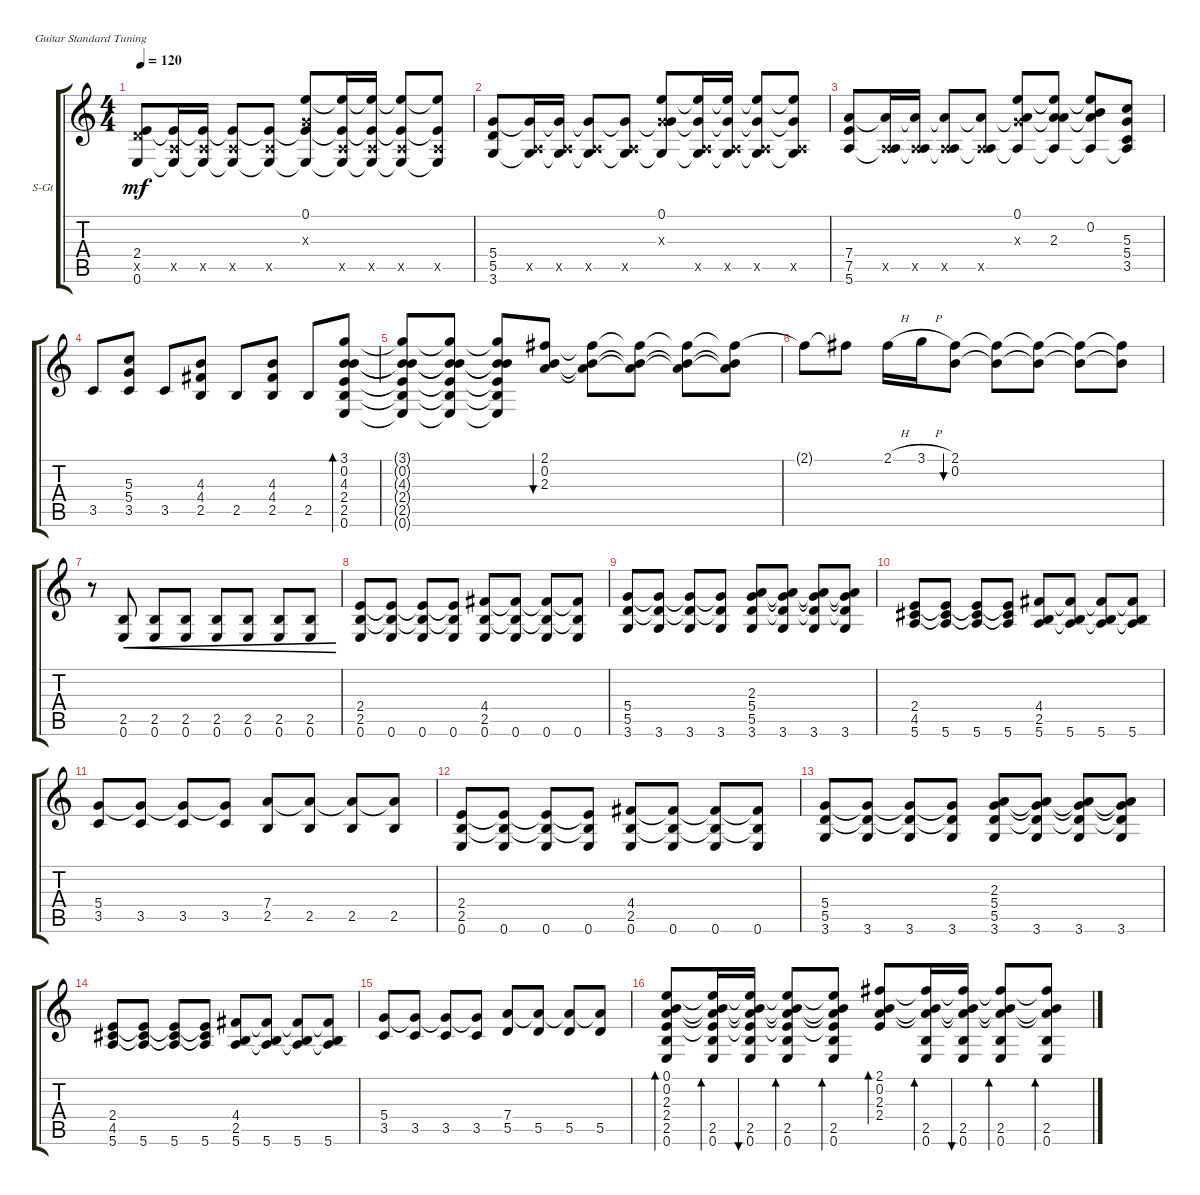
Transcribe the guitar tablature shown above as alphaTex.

\defaultSystemsLayout 4
\bracketExtendMode groupsimilarinstruments
\firstSystemTrackNameOrientation horizontal
\otherSystemsTrackNameOrientation horizontal
\track ("Steel Guitar" "S-Gt") {instrument acousticguitarsteel}
\staff {score tabs}
\tuning (E4 B3 G3 D3 A2 E2)
\ts (4 4)
\tempo 120
\clef g2
\ks c
(5.5{x} 2.4{t} 0.6{t}).8{dy mf} (0.5{x} 2.4{t} 0.6{t}).16 (0.5{x} 2.4{t} 0.6{t}).16 (0.5{x} 2.4{t} 0.6{t}).8 (0.5{x} 2.4{t} 0.6{t}).8 (0.3{x} 0.6{t} 0.1 2.4{t}).8 (0.5{x} 0.6{t} 0.1{t} 2.4{t}).16 (0.5{x} 2.4{t} 0.6{t} 0.1{t}).16 (0.5{x} 2.4{t} 0.6{t} 0.1{t}).8 (0.5{x} 2.4{t} 0.6{t} 0.1{t}).8 |
(5.4 5.5 3.6).8 (0.5{x} 5.4{t} 3.6{t}).16 (0.5{x} 5.4{t} 3.6{t}).16 (0.5{x} 5.4{t} 3.6{t}).8 (0.5{x} 5.4{t} 3.6{t}).8 (0.3{x} 5.4{t} 3.6{t} 0.1).8 (0.5{x} 5.4{t} 3.6{t} 0.1{t}).16 (0.5{x} 5.4{t} 3.6{t} 0.1{t}).16 (0.5{x} 5.4{t} 3.6{t} 0.1{t}).8 (0.5{x} 5.4{t} 3.6{t} 0.1{t}).8 |
(7.4 7.5 5.6).8 (0.5{x} 7.4{t} 5.6{t}).16 (0.5{x} 7.4{t} 5.6{t}).16 (0.5{x} 7.4{t} 5.6{t}).8 (0.5{x} 7.4{t} 5.6{t}).8 (0.3{x} 7.4{t} 5.6{t} 0.1).8 (7.4{t} 5.6{t} 0.1{t} 2.3).8 (7.4{t} 5.6{t} 0.1{t} 0.2).8 (5.6{t} 3.5 5.4 5.3).8 |
3.5.8 (3.5 5.4 5.3).8 3.5.8 (2.5 4.4 4.3).8 2.5.8 (2.5 4.4 4.3).8 2.5.8 (0.6 2.5 2.4 3.1 0.2 4.3).8{bd 55} |
(3.1{t} 0.2{t} 4.3{t} 2.4{t} 2.5{t} 0.6{t}).8 (3.1{t} 0.2{t} 4.3{t} 2.4{t} 2.5{t} 0.6{t}).8 (3.1{t} 0.2{t} 4.3{t} 2.4{t} 2.5{t} 0.6{t}).8 (2.1 0.2 2.3).8{bu 56} (2.3{t} 0.2{t} 2.1{t}).8 (2.3{t} 0.2{t} 2.1{t}).8 (2.3{t} 0.2{t} 2.1{t}).8 (2.3{t} 0.2{t} 2.1{t}).8 |
2.1{t}.8 2.1{t}.8 2.1{h}.16 3.1{h}.16 (2.1 0.2).8{bu 57} (2.1{t} 0.2{t}).8 (2.1{t} 0.2{t}).8 (2.1{t} 0.2{t}).8 (2.1{t} 0.2{t}).8 |
r.8 (0.6 2.5).8{cre} (0.6 2.5).8{cre} (0.6 2.5).8{cre} (0.6 2.5).8{cre} (0.6 2.5).8{cre} (0.6 2.5).8{cre} (0.6 2.5).8{cre} |
(0.6 2.5 2.4).8 (0.6 2.4{t} 2.5{t}).8 (0.6 2.4{t} 2.5{t}).8 (0.6 2.4{t} 2.5{t}).8 (4.4 2.5 0.6).8 (0.6 2.5{t} 4.4{t}).8 (0.6 2.5{t} 4.4{t}).8 (0.6 2.5{t} 4.4{t}).8 |
(3.6 5.5 5.4).8 (3.6 5.4{t} 5.5{t}).8 (3.6 5.4{t} 5.5{t}).8 (3.6 5.4{t} 5.5{t}).8 (3.6 5.5 5.4 2.3).8 (3.6 5.5{t} 5.4{t} 2.3{t}).8 (3.6 5.5{t} 5.4{t} 2.3{t}).8 (3.6 5.5{t} 5.4{t} 2.3{t}).8 |
(5.6 4.5 2.4).8 (5.6 2.4{t} 4.5{t}).8 (5.6 2.4{t} 4.5{t}).8 (5.6 2.4{t} 4.5{t}).8 (5.6 2.5 4.4).8 (5.6 2.5{t} 4.4{t}).8 (5.6 2.5{t} 4.4{t}).8 (5.6 2.5{t} 4.4{t}).8 |
(3.5 5.4).8 (3.5 5.4{t}).8 (3.5 5.4{t}).8 (3.5 5.4{t}).8 (7.4 2.5).8 (2.5 7.4{t}).8 (2.5 7.4{t}).8 (2.5 7.4{t}).8 |
(0.6 2.5 2.4).8 (0.6 2.4{t} 2.5{t}).8 (0.6 2.4{t} 2.5{t}).8 (0.6 2.4{t} 2.5{t}).8 (4.4 2.5 0.6).8 (0.6 2.5{t} 4.4{t}).8 (0.6 2.5{t} 4.4{t}).8 (0.6 2.5{t} 4.4{t}).8 |
(3.6 5.5 5.4).8 (3.6 5.4{t} 5.5{t}).8 (3.6 5.4{t} 5.5{t}).8 (3.6 5.4{t} 5.5{t}).8 (3.6 5.5 5.4 2.3).8 (3.6 5.5{t} 5.4{t} 2.3{t}).8 (3.6 5.5{t} 5.4{t} 2.3{t}).8 (3.6 5.5{t} 5.4{t} 2.3{t}).8 |
(5.6 4.5 2.4).8 (5.6 2.4{t} 4.5{t}).8 (5.6 2.4{t} 4.5{t}).8 (5.6 2.4{t} 4.5{t}).8 (5.6 2.5 4.4).8 (5.6 2.5{t} 4.4{t}).8 (5.6 2.5{t} 4.4{t}).8 (5.6 2.5{t} 4.4{t}).8 |
(3.5 5.4).8 (3.5 5.4{t}).8 (3.5 5.4{t}).8 (3.5 5.4{t}).8 (7.4 5.5).8 (5.5 7.4{t}).8 (5.5 7.4{t}).8 (5.5 7.4{t}).8 |
(0.6 2.5 2.4 2.3 0.2 0.1).8{bd 54} (0.6 2.5 0.1{t} 0.2{t} 2.3{t} 2.4{t}).16{bd 54} (2.5 0.6 0.1{t} 0.2{t} 2.3{t} 2.4{t}).16{bu 51} (0.6 2.5 0.1{t} 0.2{t} 2.3{t} 2.4{t}).8{bd 53} (0.6 2.5 0.1{t} 0.2{t} 2.3{t} 2.4{t}).8{bd 52} (2.3 0.2 2.1 2.4).8{bd 51} (0.6 2.5 2.3{t} 0.2{t} 2.1{t}).16{bd 51} (2.5 0.6 2.3{t} 0.2{t} 2.1{t}).16{bu 51} (0.6 2.5 2.3{t} 0.2{t} 2.1{t}).8{bd 51} (0.6 2.5 2.3{t} 0.2{t} 2.1{t}).8{bd 51}
